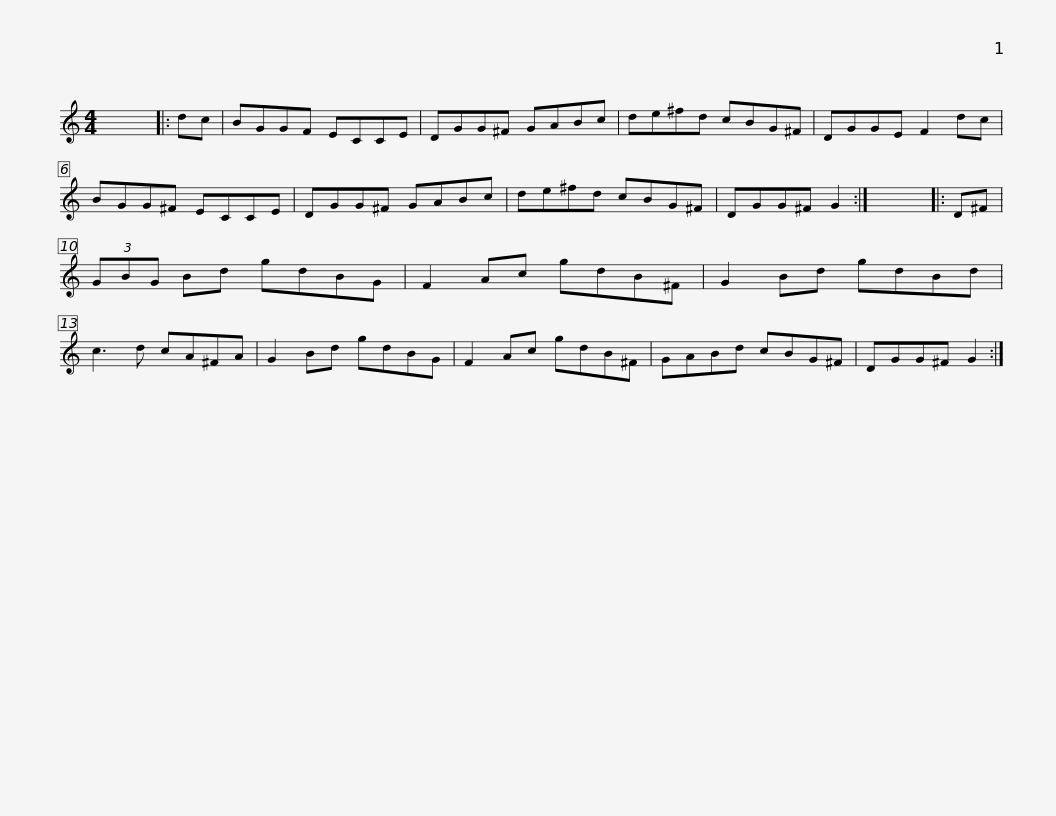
X:1
L:1/8
M:4/4
I:linebreak $
K:C
V:1 treble
V:1
 x8 |: dc | BGGF ECCE | DGG^F GABc | de^fd cBG^F | %5
 DGGE F2 dc |$ BGG^F ECCE | DGG^F GABc | de^fd cBG^F | DGG^F G2 :| %10
 x8 |: D^F |$ (3GBG Bd gdBG | F2 Ac gdB^F | G2 Bd gdBd | %15
 c3 d cA^FA | G2 Bd gdBG | F2 Ac gdB^F |$ GABd cBG^F | DGG^F G2 :| %20
